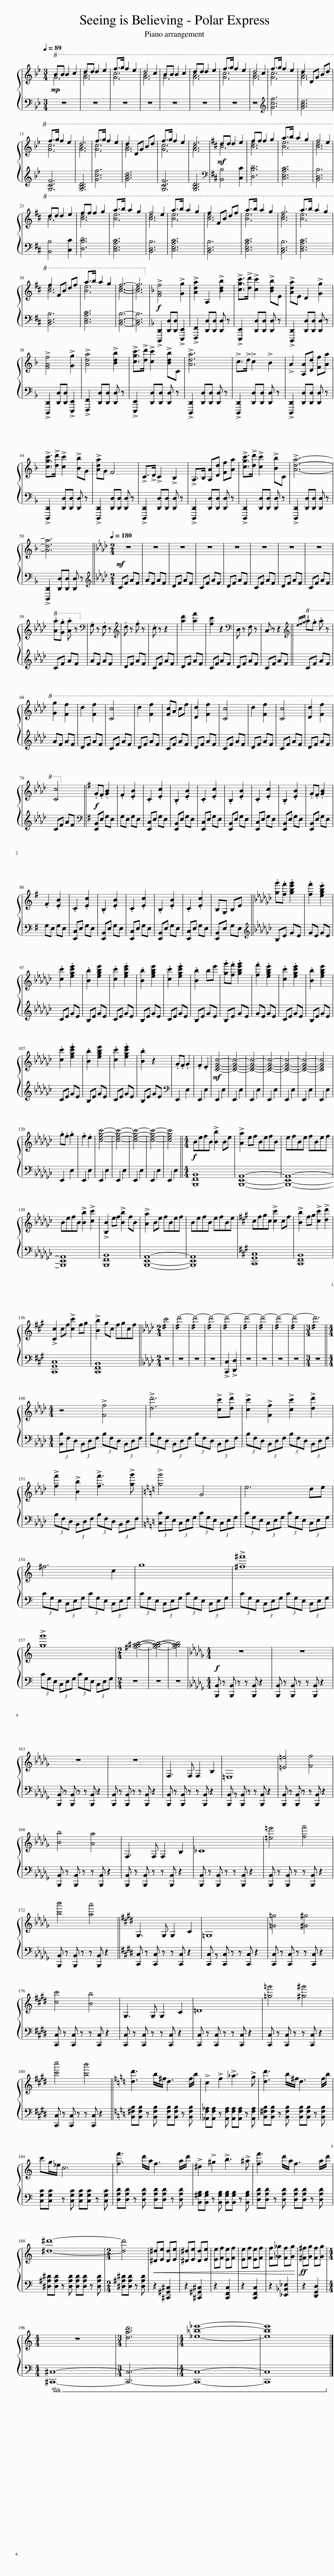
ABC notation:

X:1
%%score { ( 1 2 ) | 3 }
L:1/8
Q:1/4=89
M:3/4
I:linebreak $
K:Bb
V:1 treble
V:2 treble
V:3 bass
V:1
!mp!!8va(! bb b2 c'2 | d'd' d'2 e'2 | f'>g' f'2 e'2 | d'4 c'2 | bb b2 c'2 | %5
 d'd' d'2 e'2 | f'>g' f'2 e'2 | d'4 c'2 | f'>g' f'2 e'2 | d'2 dg bd' |$ %10
 f'>g' f'2 e'2 | d'6 | f'>g' f'2 e'2 | d'2 dg bd' | f'>g' f'2 e'2 | %15
 d'6 |[K:D]!mf! d'd' d'2 e'2 | f'f' f'2 g'2 | a'>b' a'2 g'2 | f'4 e'2 |$ %20
 d'd' d'2 e'2 | f'f' f'2 g'2 | a'>b' a'2 g'2 | f'4 e'2 | a'>b' a'2 g'2 | %25
 f'2 fb d'f' | a'>b' a'2 g'2 | f'6 | a'>b' a'2 g'2 |$ f'2 fb d'f' | %30
 a'>b' a'2 g'2 | f'6- | f'6!8va)! |[K:F]!f! !>![FAf]4 !>![Gg]2 | !>![Ada]2 A,2 !>![Bdb]2 | %35
 !>![cgc']>!>![dd'] !>![cc']2 !>![Bdb]E | !>![Ada]E D2 !>![Gg]2 |$ !>![FAf]4 !>![Gg]2 | !>![Ada]4 !>![Bdb]2 | !>![cgc']>!>![dd'] !>![cc']2 !>![Bdb]C | %40
 !>![Ada]6 | !>!c>!>!d !>!c2 !>!B2 | !>!A2 [A,A][Dd] [Ff][Aa] |$ !>![cgc']>!>![dd'] !>![cc']2 !>![Bb]G | !>![Ada]G F4 | %45
 !>!C>!>!D !>!C2 !>!B,2 | !>!A,>B, [A,A][Dd] [Ff][Aa] | !>![cgc']>!>![dd'] !>![cc']2 !>![Bb]C | !>![Ada]6- |$ [Ada]6 || %50
[K:Ab][M:2/4][Q:1/4=180]!mf! z4 | z4 | z4 | z4 | z4 | %55
 z4 | z4 | z4 |$!8va(! .[aa'].[gg'] .[aa'] z!8va)! |[K:bass] .G, z .F, z | %60
[K:treble] .d z .f z | .c z z2 | [ad']2 [af']2 | [fc']2 z2 |[K:bass] D, z F, z | %65
 C, z z2 ||[K:treble]!8va(!{e'f'g'} .!4!a'.g' .a' z |$ [gg']2 [ff']2 | d'2 [ff']2 | [cc']4 | %70
 d'2 [ff']2 | [fc']a c'f' | [dd']2 [ff']2 | [cc']4 | d'2 [ff']2 | %75
 [cc']4 | [dd']2 [ff']2 |$ [cc']4!8va)! ||[K:G]!f! .G.F .[GB]2 | .F2 .[EB]2 | %80
 .C2 .[Ec]2 | .B,2 .[EB]2 | .C2 .[Ec]2 | .B,2 .[EB]2 | .C2 .[Ec]2 | %85
 .B,2 .[EB]2 | .G.F .[GB]2 |$ .F2 .[EB]2 | .C2 .[Ec]2 | .B,2 .[EB]2 | %90
 .C2 .[Ec]2 | .B,2 .[EB]2 | .C2 .[Ec]2 | B,G, B,E ||[K:Gb] .[gg'].[ff'] .[gbe'g']2 | %95
 .[ff']2 .[egbe']2 |$ .[cc']2 .[egc'e']2 | .[Bb]2 [egbe']2 | .[cc']2 .[egc'e']2 | .[Bb]2 [egbe']2 | %100
 .[cc']2 .[egc'e']2 | .[Bb]2 be' | .[gg'].[ff'] .[gbe'g']2 | .[ff']2 .[egbe']2 | .[cc']2 .[egc'e']2 | %105
 .[Bb]2 [egbe']2 |$ .[cc']2 .[egc'e']2 | .[Bb]2 [egbe']2 | .[cc']2 .[egc'e']2 | .[Bb]2 z2 | %110
 .G.F .G2 | .F2 .E2 |!mf! [CEGc]4- | [CEGc]4- | [CEGc]4- | %115
 [CEGc]4- | [CEGc]4- | [CEGc]4- | [CEGc]4 |$ .g.f .g2 | %120
 .f2 .e2 | [cegc']4- | [cegc']4- | [cegc']4- | [cegc']4- | %125
 [cegc']4 ||[M:4/4]!f! BefB !>![Bb]2 Be | !>![Aa]2 ef BefB | efBe fBef |$ BefB !>![Bb]2 !>![cc']2 | %130
 !>![B,B]2 ef !>![Bb]2 fB | !>![Aa]2 Be fBef | BefB efBe |[K:A] cfgc !>![cc']2 cf | !>![Bb]2 fg !>![cc']2 !>![dd']2 |$ %135
 !>![Cc]2 cf !>![cc']2 fg | !>![Bb]2 gc fgcf ||[K:Ab][M:2/4] !//!c'4 | !//!d'4- | !//!d'4- | %140
 !//!d'4- | !//!d'4- | !//!d'4- | !//!d'4- | !//!d'4- | %145
 !//!d'4- |[M:3/4] !//!d'6 ||$[M:4/4] z4 !>![Ff]4 | !>![dd']6 !>![cc']!>![dd'] | !>![cc']2 !>![Ff]2 !>![cc']2 !>![dd']2 |$ %150
 !>![ff']2 !>![Bb]2 !>![ff']3 !>![gg'] |[K:C] !>![gg']4 G4 | e6 de |$ ^f6 c2 | g8 | %155
 !>![^f^f']8 |$ !>![gg']8 |[M:2/4] [^fg^ab]4- | [fgab]4- | [fgab]4 | %160
[K:Db][M:4/4]!f! z8 | z8 |$ z8 | z8 | F,3 F, F,2 B,2 | %165
 =E,8 | [=E=e]4 [Ff]4 |$ [Bb]4 [Aa]4 | F,3 F, F,2 B,2 | _C8 | %170
 [=e=e']4 [ff']4 |$ [bb']4 [aa']4 ||[K:E] G,3 G, G,2 C2 | =G,8 | [=G=g]4 [^G^g]4 |$ %175
 [cc']4 [Bb]4 | G,3 G, G,2 C2 | =D8 | [=g=g']4 [^g^g']4 |$ [c'c'']4 [bb']4 || %180
[K:C] [dd']3 b/^f/ d3 f/b/ | !>!c2 !>!f2 !>!_a3 !>!g | [dd']3 b/^f/ d3 f/b/ |$ c'g/_e/ c6 | [ff']3 d'/a/ f3 a/d'/ | %185
 !>!^d2 !>!^g2 !>!b3 !>!^a | [ff']3 d'/a/ f3 a/d'/ |$ [^d^d']8- |[M:2/4] [dd']4 |!<(! [^D^d][Ee] [Dd][Ee] | %190
 [^D^d][Ee] [Dd][Ee] | [Ee][Ff] [Ee][Ff] | [Ee][Ff] [Ee][Ff] | [Ff][_G_g] [Ff][Gg]!<)! |!ff! [^F^f][Gg] [Ff][Gg] |$ %195
[M:4/4] z8 |[M:3/4] [dad']6 |[M:4/4] [_e_b_e']8- | [ebe']8 |] %199
V:2
!8va(! g6 | [gb]6 | [gc']6 | [gb]6 | g6 | %5
 [gb]6 | [gc']6 | [gb]6 | [gc']6 | [gb]6 |$ %10
 [gc']6 | [gb]6 | [gc']6 | [gb]6 | [gc']6 | %15
 [gb]6 |[K:D] b6 | [bd']6 | [be']6 | [bd']6 |$ %20
 b6 | [bd']6 | [be']6 | [bd']6 | [be']6 | %25
 [bd']6 | [be']6 | [bd']6 | [be']6 |$ [bd']6 | %30
 [be']6 | [bd']6- | [bd']6!8va)! |[K:F] x6 | x6 | %35
 x6 | x6 |$ x6 | x6 | x6 | %40
 x6 | x6 | x6 |$ x6 | x6 | %45
 x6 | x6 | x6 | x6 |$ x6 || %50
[K:Ab][M:2/4] x4 | x4 | x4 | x4 | x4 | %55
 x4 | x4 | x4 |$!8va(! x4!8va)! |[K:bass] x4 | %60
[K:treble] x4 | x4 | x4 | x4 |[K:bass] x4 | %65
 x4 ||[K:treble]!8va(! x4 |$ x4 | x4 | x4 | %70
 x4 | x4 | x4 | x4 | x4 | %75
 x4 | x4 |$ x4!8va)! ||[K:G] x4 | x4 | %80
 x4 | x4 | x4 | x4 | x4 | %85
 x4 | x4 |$ x4 | x4 | x4 | %90
 x4 | x4 | x4 | x4 ||[K:Gb] x4 | %95
 x4 |$ x4 | x4 | x4 | x4 | %100
 x4 | x4 | x4 | x4 | x4 | %105
 x4 |$ x4 | x4 | x4 | x4 | %110
 x4 | x4 | x4 | x4 | x4 | %115
 x4 | x4 | x4 | x4 |$ x4 | %120
 x4 | x4 | x4 | x4 | x4 | %125
 x4 ||[M:4/4] x8 | x8 | x8 |$ x8 | %130
 x8 | x8 | x8 |[K:A] x8 | x8 |$ %135
 x8 | x8 ||[K:Ab][M:2/4] x4 | x4 | x4 | %140
 x4 | x4 | x4 | x4 | x4 | %145
 x4 |[M:3/4] x6 ||$[M:4/4] x8 | x8 | x8 |$ %150
 x8 |[K:C] x8 | x8 |$ x8 | x8 | %155
 x8 |$ x8 |[M:2/4] x4 | x4 | x4 | %160
[K:Db][M:4/4] x8 | x8 |$ x8 | x8 | x8 | %165
 x8 | x8 |$ x8 | x8 | x8 | %170
 x8 |$ x8 ||[K:E] x8 | x8 | x8 |$ %175
 x8 | x8 | x8 | x8 |$ x8 || %180
[K:C] x8 | x8 | x8 |$ x8 | x8 | %185
 x8 | x8 |$ x8 |[M:2/4] x4 | x4 | %190
 x4 | x4 | x4 | x4 | x4 |$ %195
[M:4/4] x8 |[M:3/4] x6 |[M:4/4] x8 | x8 |] %199
V:3
 z6 | z6 | z6 | z6 | z6 | %5
 z6 | z6 | z6 |[K:treble] [Gcf]6 | [GBd]6 |$ %10
 [G,CF]6 | [G,B,D]6 | [Gcf]6 | [GBd]6 | [G,CF]6 | %15
 [G,B,D]6 |[K:D][K:bass] [B,,B,]4 [C,C]2 | [D,B,D]6 | [C,E,A,C]6 | [B,,D,B,]6 |$ %20
 [B,,B,]4 [C,C]2 | [D,B,D]6 | [C,E,A,C]6 | [B,,D,B,]6 | [C,E,A,C]6 | %25
 [B,,D,B,]6 | [C,E,A,C]6 | [B,,D,B,]6 | [C,E,A,C]6 |$ [B,,D,B,]6 | %30
 [C,E,A,C]6 | [B,,D,B,]6- | [B,,D,B,]6 |[K:F] !>![D,,,D,,]2 [D,,D,][D,,D,] !>![E,,,E,,]2 | !>![F,,,F,,]2 [D,,D,][D,,D,] [D,,D,] z | %35
 !>![E,,,E,,]2 [D,,D,][D,,D,] [D,,D,] z | !>![D,,,D,,]2 [D,,D,][D,,D,] [D,,D,] z |$ !>![D,,,D,,]2 [D,,D,][D,,D,] !>![E,,,E,,]2 | !>![F,,,F,,]2 [D,,D,][D,,D,] [D,,D,] z | !>![E,,,E,,]2 [D,,D,][D,,D,] [D,,D,] z | %40
 !>![D,,,D,,]2 [D,,D,][D,,D,] [D,,D,] z | !>![D,,,D,,]2 [D,,D,][D,,D,] [D,,D,] z | !>![D,,,D,,]2 [D,,D,][D,,D,] [D,,D,] z |$ !>![D,,,D,,]2 [D,,D,][D,,D,] [D,,D,] z | !>![D,,,D,,]2 [D,,D,][D,,D,] [D,,D,] z | %45
 !>![D,,,D,,]2 [D,,D,][D,,D,] [D,,D,] z | !>![D,,,D,,]2 [D,,D,][D,,D,] [D,,D,] z | !>![D,,,D,,]2 [D,,D,][D,,D,] [D,,D,] z | !>![D,,,D,,]2 [D,,D,][D,,D,] [D,,D,] z |$ !>![D,,,D,,]2 [D,,D,][D,,D,] [D,,D,] z || %50
[K:Ab][M:2/4][K:treble] CF AF | AF AF | DF AF | CF AF | DF AF | %55
 CF AF | DF AF | CF AF |$ CF AF | AF AF | %60
 DF AF | CF AF | DF AF | CF AF | DF AF | %65
 CF AF || CF AF |$ AF AF | DF AF | CF AF | %70
 DF AF | CF AF | DF AF | CF AF | DF AF | %75
 CF AF | DF AF |$ CF AF ||[K:G][K:bass] [E,,B,,]E, G,E, | G,E, G,E, | %80
 [E,,C,]E, G,E, | [E,,B,,]E, G,E, | [E,,C,]E, G,E, | [E,,B,,]E, G,E, | [E,,C,]E, G,E, | %85
 [E,,B,,]E, G,E, | [E,,B,,]E, G,E, |$ G,E, G,E, | [E,,C,]E, G,E, | [E,,B,,]E, G,E, | %90
 [E,,C,]E, G,E, | [E,,B,,]E, G,E, | [E,,C,]E, G,E, | [E,,B,,]E, G,E, ||[K:Gb][K:treble] B,E GE | %95
 GE GE |$ CE GE | B,E GE | CE GE | B,E GE | %100
 CE GE | B,E GE | B,E GE | GE GE | CE GE | %105
 B,E GE |$ CE GE | B,E GE | CE GE | B,E GE | %110
[K:bass] E,,2 E,2 | E,,2 E,2 | E,,2 E,2 | E,,2 E,2 | E,,2 E,2 | %115
 E,,2 E,2 | E,,2 E,2 | E,,2 E,2 | E,,2 E,2 |$ E,,2 E,2 | %120
 E,,2 E,2 | E,,2 E,2 | E,,2 E,2 | E,,2 E,2 | E,,2 E,2 | %125
 E,,2 E,2 ||[M:4/4] [B,,,F,,B,,]8 | [B,,,E,,A,,]8- | [B,,,E,,A,,]8- |$ [B,,,E,,A,,]8 | %130
 [B,,,F,,B,,]8 | [B,,,E,,A,,]8- | [B,,,E,,A,,]8 |[K:A] [C,,G,,C,]8 | [C,,F,,B,,]8 |$ %135
 [C,,G,,C,]8 | [C,,F,,B,,]8 ||[K:Ab][M:2/4] z4 | z4 | z4 | %140
 z4 | !>![C,,C,]2 !>![D,,D,]2 | z4 | z4 | z4 | %145
 z4 |[M:3/4] z6 ||$[M:4/4] (3[B,,B,]F,D, (3B,,D,F, (3B,F,D, (3B,,D,F, | (3B,F,D, (3B,,D,F, (3B,F,D, (3B,,D,F, | (3B,F,D, (3B,,D,F, (3B,F,D, (3B,,D,F, |$ %150
 (3B,F,D, (3B,,D,F, (3B,F,D, (3B,,D,F, |[K:C] (3[C,C]G,E, (3C,E,G, (3CG,E, (3C,E,G, | (3CG,E, (3C,E,G, (3CG,E, (3C,E,G, |$ (3CG,E, (3C,E,G, (3CG,E, (3C,E,G, | (3CG,E, (3C,E,G, (3CG,E, (3C,E,G, | %155
 (3CG,E, (3C,E,G, (3CG,E, (3C,E,G, |$ (3CG,E, (3C,E,G, (3CG,E, (3C,E,G, |[M:2/4] z4 | z4 | z4 | %160
[K:Db][M:4/4] [B,,,B,,] z [B,,,B,,] z z [B,,,B,,] z2 | [B,,,B,,] z [B,,,B,,] z z [B,,,B,,] z2 |$ [B,,,B,,] z [B,,,B,,] z z [B,,,B,,] z2 | [B,,,B,,] z [B,,,B,,] z z [B,,,B,,] z2 | [B,,,B,,] z [B,,,B,,] z z [B,,,B,,] z2 | %165
 [B,,,B,,] z [B,,,B,,] z z [B,,,B,,] z2 | [B,,,B,,] z [B,,,B,,] z z [B,,,B,,] z2 |$ [B,,,B,,] z [B,,,B,,] z z [B,,,B,,] z2 | [B,,,B,,] z [B,,,B,,] z z [B,,,B,,] z2 | [B,,,B,,] z [B,,,B,,] z z [B,,,B,,] z2 | %170
 [B,,,B,,] z [B,,,B,,] z z [B,,,B,,] z2 |$ [B,,,B,,] z [B,,,B,,] z z [B,,,B,,] z2 ||[K:E] [C,,C,] z [C,,C,] z z [C,,C,] z2 | [C,,C,] z [C,,C,] z z [C,,C,] z2 | [C,,C,] z [C,,C,] z z [C,,C,] z2 |$ %175
 [C,,C,] z [C,,C,] z z [C,,C,] z2 | [C,,C,] z [C,,C,] z z [C,,C,] z2 | [C,,C,] z [C,,C,] z z [C,,C,] z2 | [C,,C,] z [C,,C,] z z [C,,C,] z2 |$ [C,,C,] z [C,,C,] z z [C,,C,] z2 || %180
[K:C] [B,,^F,B,][B,,F,B,] z [B,,F,B,] [B,,F,B,][B,,F,B,] z [B,,F,B,] | [_A,,F,_A,][A,,F,A,] z [A,,F,A,] [A,,F,A,][A,,F,A,] z [A,,F,A,] | [B,,^F,B,][B,,F,B,] z [B,,F,B,] [B,,F,B,][B,,F,B,] z [B,,F,B,] |$ [C,G,C][C,G,C] z [C,G,C] [C,G,C][C,G,C] z [C,G,C] | [D,A,D][D,A,D] z [D,A,D] [D,A,D][D,A,D] z [D,A,D] | %185
 [B,,^G,B,][B,,G,B,] z [B,,G,B,] [B,,G,B,][B,,G,B,] z [B,,G,B,] | [D,A,D][D,A,D] z [D,A,D] [D,A,D][D,A,D] z [D,A,D] |$ [^D,^A,^D][D,A,D] z [D,A,D] [D,A,D][D,A,D] z [D,A,D] |[M:2/4] [^D,^A,^D][D,A,D] z [D,A,D] | z2 [^C,,^G,,^C,]2 | %190
 z2 [^C,,^G,,^C,]2 | z2 [C,,F,,C,]2 | z2 [C,,F,,C,]2 | z2 [_E,,_B,,_E,]2 | z2 [D,,G,,D,]2 |$ %195
[M:4/4]!ped! [^C,,^C,]8- |[M:3/4] [C,,C,]6- |[M:4/4] [C,,C,]8- | [C,,C,]8!ped-up! |] %199
